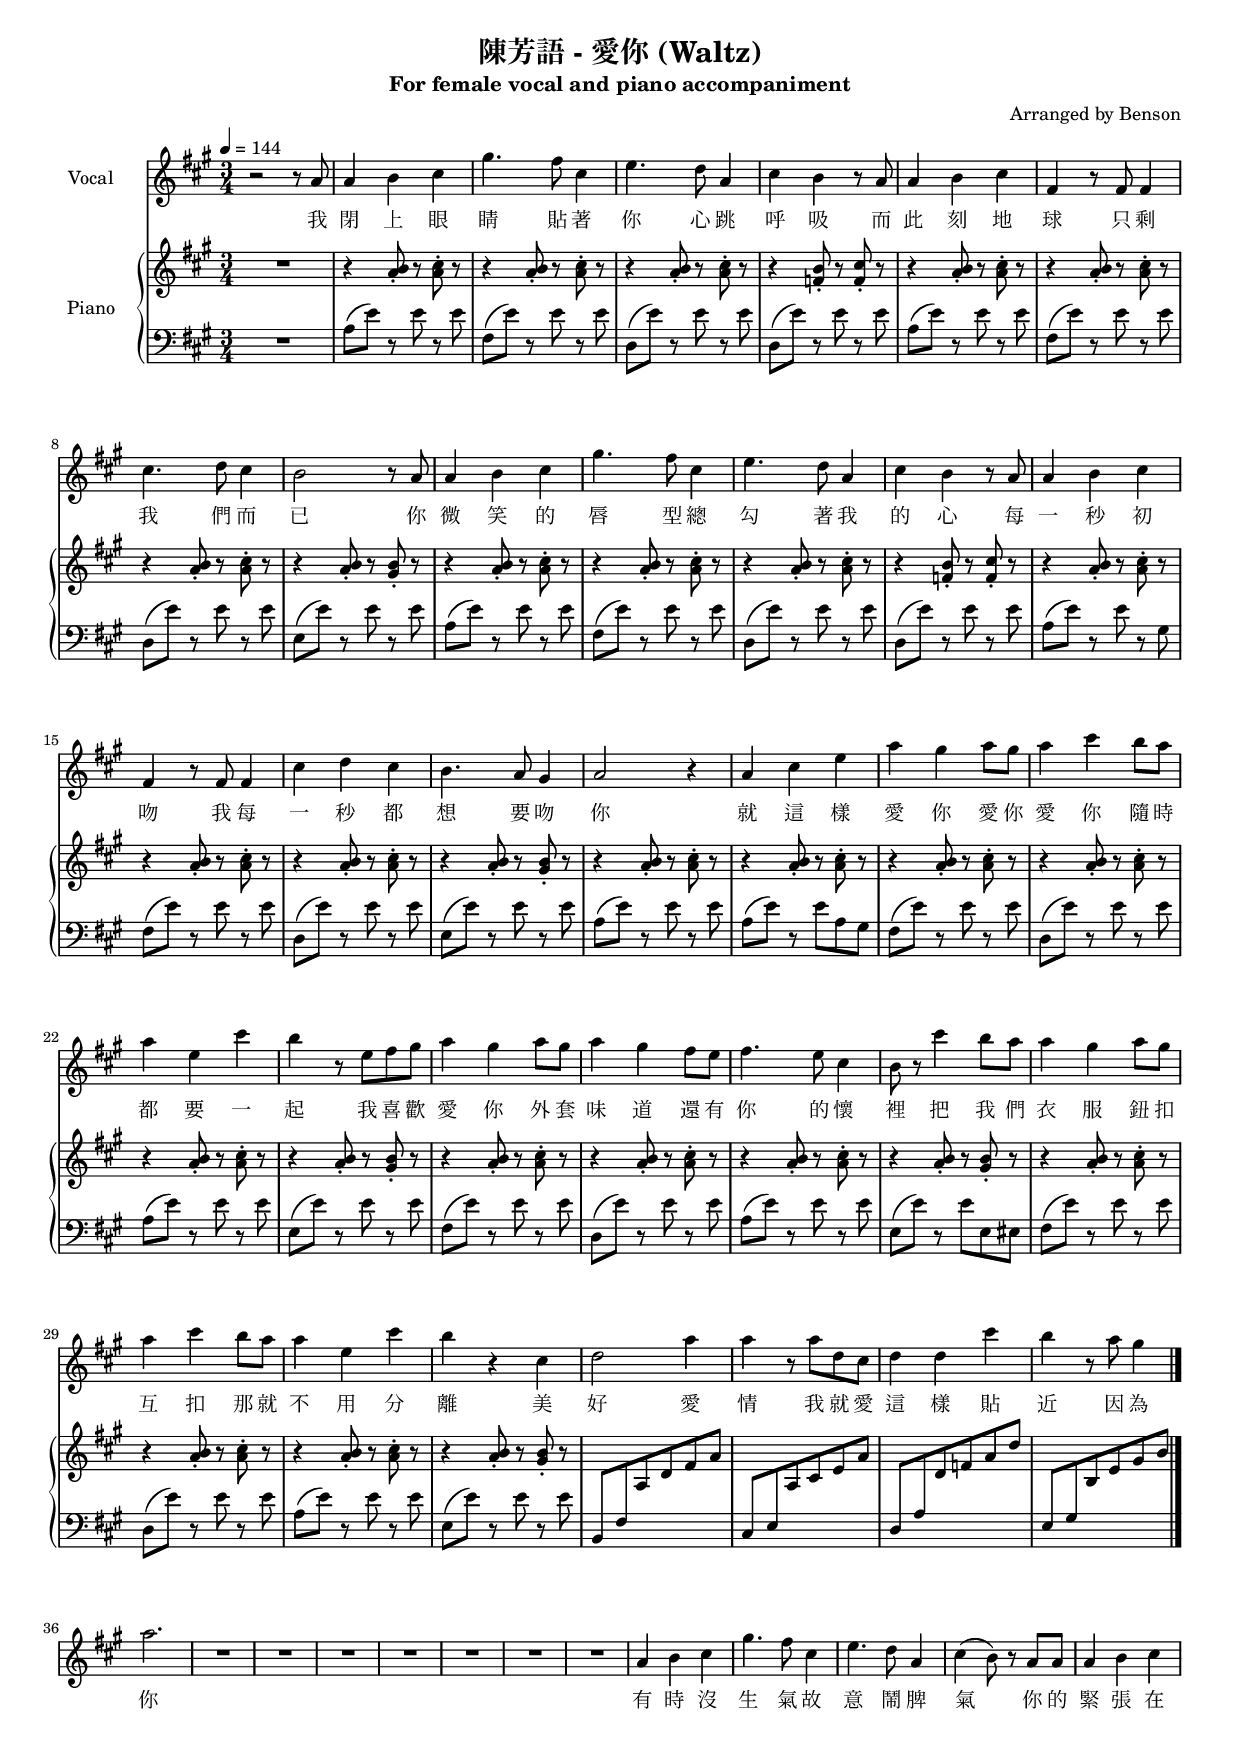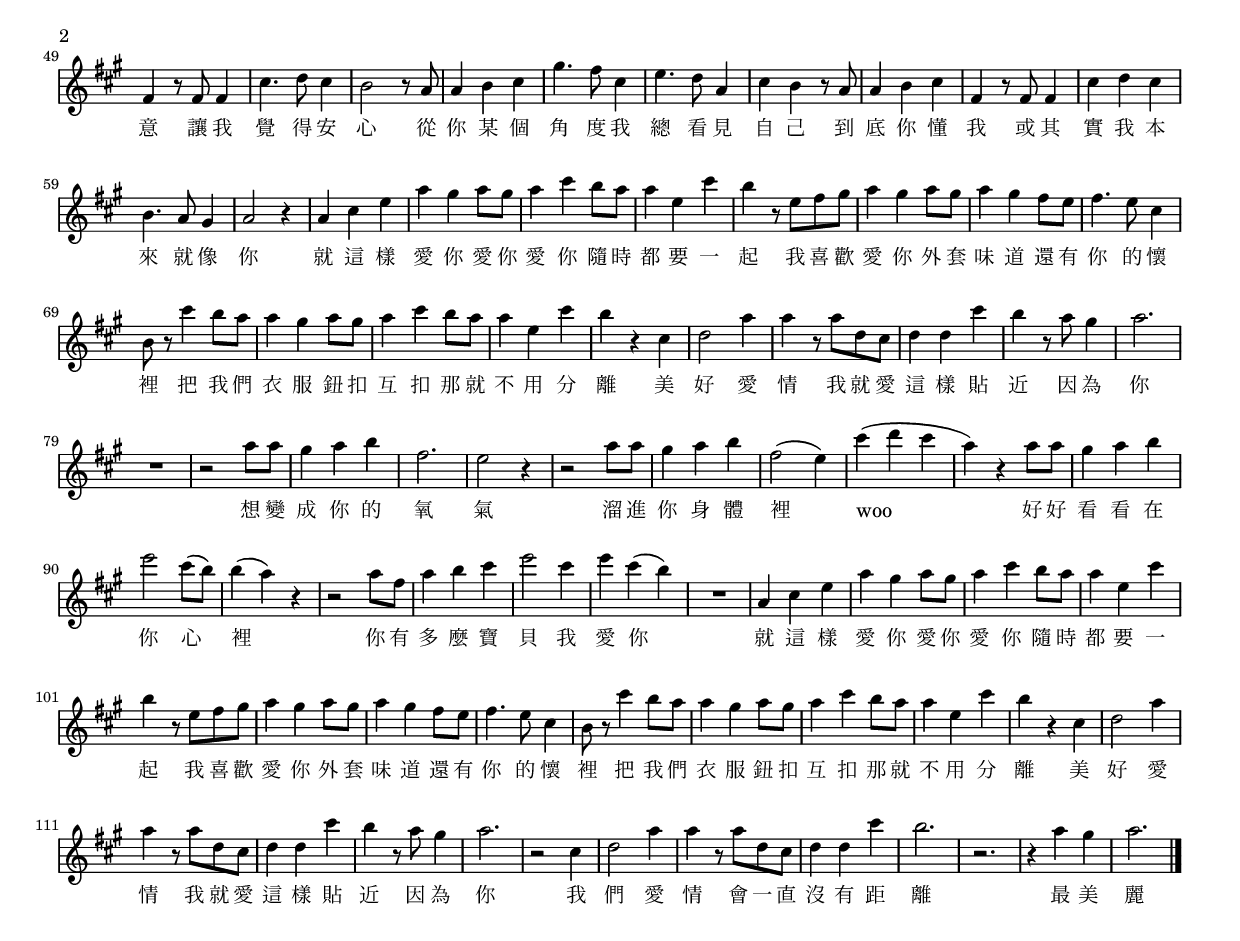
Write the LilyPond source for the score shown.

\version "2.18.2"
\include "articulate.ly"
#(set-global-staff-size 16)

%%%%%%%%%%%%%%%%%%%%%%%%%%%%%%%%%%%%%%%%%%%%%%%%%%%%%%%%%%%%%%%%%%%%%%%%%%%%%%%%%%%%%%%%%%
%%  http://lsr.di.unimi.it/LSR/Item?id=445

%LSR by Jay Anderson.
%modyfied by Simon Albrecht on March 2014.
%=> http://lilypond.1069038.n5.nabble.com/LSR-445-error-td160662.html

#(define (octave-up m t)
 (let* ((octave (1- t))
      (new-note (ly:music-deep-copy m))
      (new-pitch (ly:make-pitch
        octave
        (ly:pitch-notename (ly:music-property m 'pitch))
        (ly:pitch-alteration (ly:music-property m 'pitch)))))
  (set! (ly:music-property new-note 'pitch) new-pitch)
  new-note))

#(define (octavize-chord elements t)
 (cond ((null? elements) elements)
     ((eq? (ly:music-property (car elements) 'name) 'NoteEvent)
       (cons (car elements)
             (cons (octave-up (car elements) t)
                   (octavize-chord (cdr elements) t))))
     (else (cons (car elements) (octavize-chord (cdr elements ) t)))))

#(define (octavize music t)
 (if (eq? (ly:music-property music 'name) 'EventChord)
       (ly:music-set-property! music 'elements (octavize-chord
(ly:music-property music 'elements) t)))
 music)

makeOctaves = #(define-music-function (parser location arg mus) (integer? ly:music?)
 (music-map (lambda (x) (octavize x arg)) (event-chord-wrap! mus)))
%%%%%%%%%%%%%%%%%%%%%%%%%%%%%%%%%%%%%%%%%%%%%%%%%%%%%%%%%%%%%%%%%%%%%%%%%%%%%%%%%%%%%%%%%%

cr = \change Staff = "right"
cl = \change Staff = "left"
rhMark = \markup { 
  \path #0.1 #'((moveto -1 0)(rlineto 0 -1.5)(rlineto 0.5 0))
}

\header {
  title = "陳芳語 - 愛你 (Waltz)"
  subtitle = "For female vocal and piano accompaniment"
  arranger = "Arranged by Benson"
}

upper-verse-one = \relative c'' {
  \repeat unfold 3 { r4 <a b>8-. r <a cis-.> r }
  r4 <f b>8-. r <f cis'>-. r
  \repeat unfold 3 { r4 <a b>8-. r <a cis>-. r }
  r4 <a b>8-. r <gis b>-. r

  \repeat unfold 3 { r4 <a b>8-. r <a cis-.> r }
  r4 <f b>8-. r <f cis'>-. r
  \repeat unfold 3 { r4 <a b>8-. r <a cis>-. r }
  r4 <a b>8-. r <gis b>-. r

  r4 <a b>8-. r <a cis>-. r
}

lower-verse-one = \relative c' {
  a8( e') r e r e
  fis,8( e') r e r e
  d,8( e') r e r e
  d,8( e') r e r e
  a,8( e') r e r e
  fis,8( e') r e r e
  d,8( e') r e r e
  e,8( e') r e r e

  a,8( e') r e r e
  fis,8( e') r e r e
  d,8( e') r e r e
  d,8( e') r e r e
  a,8( e') r e r gis,
  fis8( e') r e r e
  d,8( e') r e r e
  e,8( e') r e r e

  a,8( e') r e r e
}

upper-chorus-one = \relative c'' {
  r4 <a b>8-. r <a cis>-. r

  \repeat unfold 3 { r4 <a b>8-. r <a cis>-. r }
  r4 <a b>8-. r <gis b>-. r

  \repeat unfold 3 { r4 <a b>8-. r <a cis>-. r }
  r4 <a b>8-. r <gis b>-. r

  \repeat unfold 3 { r4 <a b>8-. r <a cis>-. r }
  r4 <a b>8-. r <gis b>-. r

  s2.*4
}

lower-chorus-one = \relative c' {
  a8( e') r e a, gis

  fis8( e') r e r e
  d,8( e') r e r e
  a,8( e') r e r e
  e,8( e') r e r e

  fis,8( e') r e r e
  d,8( e') r e r e
  a,8( e') r e r e
  e,8( e') r e e, eis

  fis8( e') r e r e
  d,8( e') r e r e
  a,8( e') r e r e
  e,8( e') r e r e

  b,8 fis' \cr a d fis a
  \cl cis,, e \cr a cis e a
  \cl d,, a' \cr d f a d
  \cl e,, gis \cr b e gis b
  \cl
}

upper = \relative c' {
  \clef treble
  \tempo 4 = 144
  \time 3/4
  \key a \major
  R2.
  \upper-verse-one
  \upper-chorus-one
  \bar "|."
}

lower = \relative c {
  \clef bass
  \time 3/4
  \key a \major
  R2.
  \lower-verse-one
  \lower-chorus-one
  \bar "|."
}

dynamics = {
}

melody = \relative c'' {
  \clef treble
  \time 3/4
  \key a \major
  r2 r8
  % verse 1
  a8 a4 b cis gis'4. fis8 cis4 e4. d8 a4 cis b r8
  a8 a4 b cis fis, r8 fis fis4 cis'4. d8 cis4 b2 r8
  a8 a4 b cis gis'4. fis8 cis4 e4. d8 a4 cis b r8
  a8 a4 b cis fis, r8 fis fis4 cis'4 d4 cis b4. a8 gis4 a2 r4

  % chorus
  a4 cis e a4 gis a8 gis a4 cis b8 a a4 e cis' b r8
  e,8 fis gis a4 gis a8 gis a4 gis fis8 e fis4. e8 cis4 b8 r
  cis'4 b8 a a4 gis a8 gis a4 cis b8 a a4 e cis' b r
  cis,4 d2 a'4 a4 r8 a d, cis d4 d cis' b r8 a gis4 a2.
  R2.*3 R2.*4

  % verse 2
  a,4 b cis gis'4. fis8 cis4 e4. d8 a4 cis( b8) r8
  a8 a8 a4 b cis fis, r8 fis fis4 cis'4. d8 cis4 b2 r8
  a8 a4 b cis gis'4. fis8 cis4 e4. d8 a4 cis b r8
  a8 a4 b cis fis, r8 fis fis4 cis'4 d4 cis b4. a8 gis4 a2 r4

  % chorus 2
  a4 cis e a4 gis a8 gis a4 cis b8 a a4 e cis' b r8
  e,8 fis gis a4 gis a8 gis a4 gis fis8 e fis4. e8 cis4 b8 r
  cis'4 b8 a a4 gis a8 gis a4 cis b8 a a4 e cis' b r
  cis,4 d2 a'4 a4 r8 a d, cis d4 d cis' b r8 a gis4 a2.
  
  % bridge
  R2.
  r2 a8 a gis4 a b fis2. e2 r4
  r2 a8 a gis4 a b fis2( e4) cis'4( d cis4 a4)
  r4 a8 a gis4 a b e2 cis8( b) b4( a) r
  r2 a8 fis a4 b cis e2 cis4 e cis( b)

  R2.

  % chorus 3
  a,4 cis e a4 gis a8 gis a4 cis b8 a a4 e cis' b r8
  e,8 fis gis a4 gis a8 gis a4 gis fis8 e fis4. e8 cis4 b8 r8
  cis'4 b8 a a4 gis a8 gis a4 cis b8 a a4 e cis' b r
  cis,4 d2 a'4 a4 r8 a d, cis d4 d cis' b r8 a gis4 a2.
  r2
  cis,4 d2 a'4 a4 r8 a d, cis d4 d cis' b2. r2. r4 a gis4 a2.

  \bar "|."
}

lyricsmain = \lyricmode {
  我 閉 上 眼 睛 貼 著 你 心 跳 呼 吸
  而 此 刻 地 球 只 剩 我 們 而 已
  你 微 笑 的 唇 型 總 勾 著 我 的 心
  每 一 秒 初 吻 我 每 一 秒 都 想 要 吻 你

  就 這 樣 愛 你 愛 你 愛 你 隨 時 都 要 一 起
  我 喜 歡 愛 你 外 套 味 道 還 有 你 的 懷 裡
  把 我 們 衣 服 鈕 扣 互 扣 那 就 不 用 分 離
  美 好 愛 情 我 就 愛 這 樣 貼 近 因 為 你

  有 時 沒 生 氣 故 意 鬧 脾 氣
  你 的 緊 張 在 意 讓 我 覺 得 安 心
  從 你 某 個 角 度 我 總 看 見 自 己
  到 底 你 懂 我 或 其 實 我 本 來 就 像 你

  就 這 樣 愛 你 愛 你 愛 你 隨 時 都 要 一 起
  我 喜 歡 愛 你 外 套 味 道 還 有 你 的 懷 裡
  把 我 們 衣 服 鈕 扣 互 扣 那 就 不 用 分 離
  美 好 愛 情 我 就 愛 這 樣 貼 近 因 為 你

  想 變 成 你 的 氧 氣
  溜 進 你 身 體 裡
  woo
  好 好 看 看 在 你 心 裡
  你 有 多 麼 寶 貝 我 愛 你

  就 這 樣 愛 你 愛 你 愛 你 隨 時 都 要 一 起
  我 喜 歡 愛 你 外 套 味 道 還 有 你 的 懷 裡
  把 我 們 衣 服 鈕 扣 互 扣 那 就 不 用 分 離
  美 好 愛 情 我 就 愛 這 樣 貼 近 因 為 你
  我 們 愛 情 會 一 直 沒 有 距 離 最 美 麗
}

\paper {
  page-breaking = #ly:page-turn-breaking
}
\score {
  <<
    \new Staff = "melodystaff" <<
      \set Staff.midiInstrument = #"electric guitar (clean)"
      \set Staff.instrumentName = #"Vocal"
      \set Staff.midiMinimumVolume = #0.9
      \set Staff.midiMaximumVolume = #1
      \new Voice = "melody" {
        \melody
      }
      \context Lyrics = "lyrics" { \lyricsto "melody" { \lyricsmain } }
    >>
    \new PianoStaff <<
      \set PianoStaff.instrumentName = #"Piano"
      \new Staff = "right" {
        \set Staff.midiInstrument = #"acoustic grand"
        \set Staff.midiMinimumVolume = #0.3
        \set Staff.midiMaximumVolume = #0.7
        \upper
      }
      \new Dynamics = "Dynamics_pf" \dynamics
      \new Staff = "left" {
        \set Staff.midiInstrument = #"acoustic grand"
        \set Staff.midiMinimumVolume = #0.3
        \set Staff.midiMaximumVolume = #0.7
        \lower
      }
    >>
  >>
  \layout {
    \context {
      % add the RemoveEmptyStaffContext that erases rest-only staves
      \Staff \RemoveEmptyStaves
    }
    \context {
      % add the RemoveEmptyStaffContext that erases rest-only staves
      % \Dynamics \RemoveEmptyStaves
    }
    \context {
      \Score
      % Remove all-rest staves also in the first system
      \override VerticalAxisGroup.remove-first = ##t
      % If only one non-empty staff in a system exists, still print the starting bar
      \override SystemStartBar.collapse-height = #1
    }
    \context {
      \ChordNames
      \override ChordName #'font-size = #-3
    }
  }
  \midi {
    \context {
      \ChordNameVoice \remove Note_performer
    }
  }
}

\book {
\bookOutputSuffix "no-vocal"
\score {
  <<
    \new PianoStaff <<
      \set PianoStaff.instrumentName = #"Piano"
      \new Staff = "right" {
        \set Staff.midiInstrument = #"acoustic grand"
        \set Staff.midiMinimumVolume = #0.3
        \set Staff.midiMaximumVolume = #0.7
        \upper
      }
      \new Dynamics = "Dynamics_pf" \dynamics
      \new Staff = "left" {
        \set Staff.midiInstrument = #"acoustic grand"
        \set Staff.midiMinimumVolume = #0.3
        \set Staff.midiMaximumVolume = #0.7
        \lower
      }
    >>
  >>
  \midi {
    \context {
      \ChordNameVoice \remove Note_performer
    }
  }
}
}
